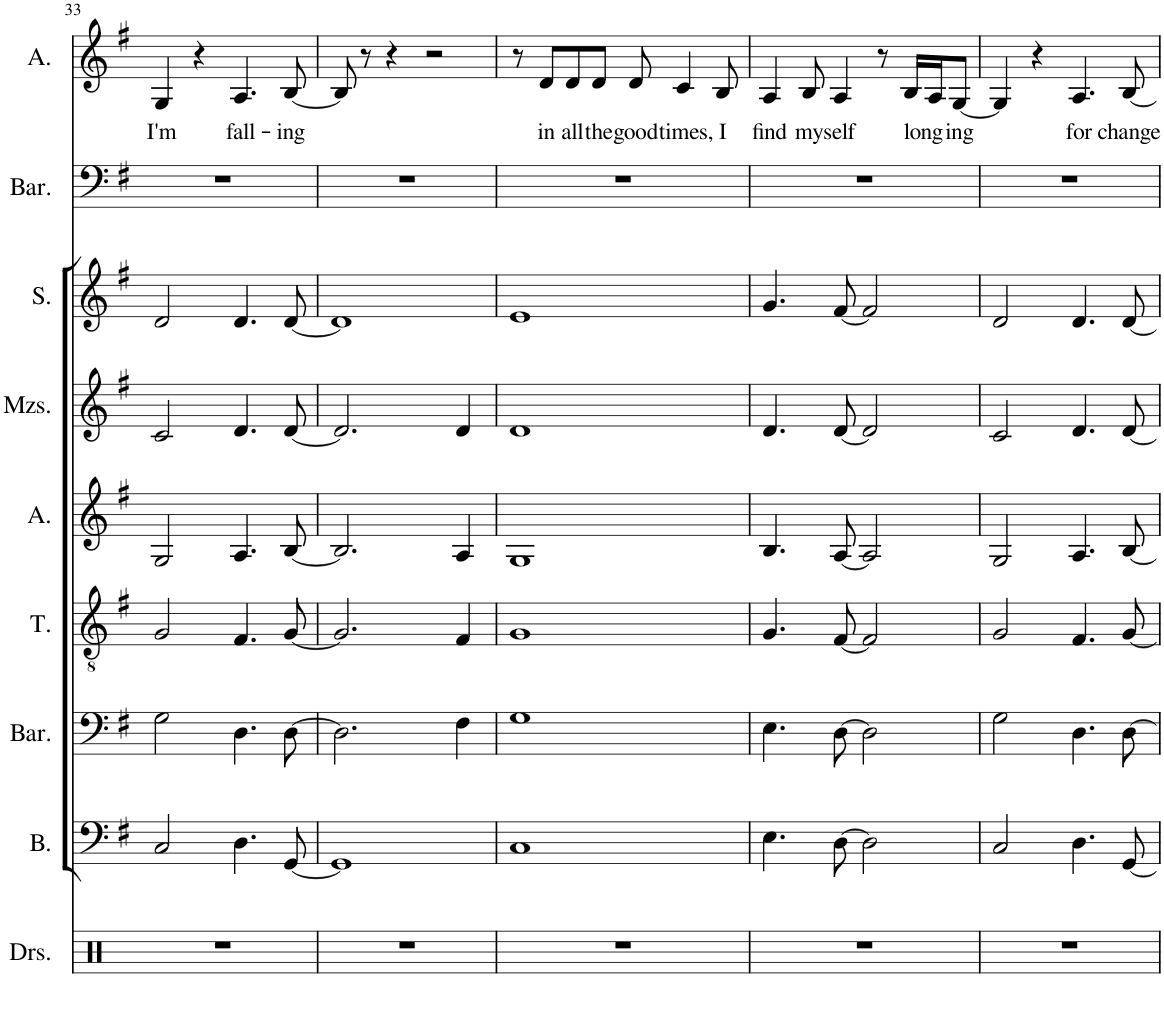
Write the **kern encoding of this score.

**kern	**kern	**kern	**kern	**kern	**kern	**kern	**kern	**kern	**text
*part9	*part8	*part7	*part6	*part5	*part4	*part3	*part2	*part1	*part1
*staff9	*staff8	*staff7	*staff6	*staff5	*staff4	*staff3	*staff2	*staff1	*staff1
*I"Drumset	*I"Bass	*I"Baritone	*I"Tenor	*I"Alto	*I"Mezzo-soprano	*I"Soprano	*I"Baritone	*I"Alto	*
*I'Drs.	*I'B.	*I'Bar.	*I'T.	*I'A.	*I'Mzs.	*I'S.	*I'Bar.	*I'A.	*
!!LO:PB:g=z
*clefX	*clefF4	*clefF4	*clefGv2	*clefG2	*clefG2	*clefG2	*clefF4	*clefG2	*
*k[]	*k[f#]	*k[f#]	*k[f#]	*k[f#]	*k[f#]	*k[f#]	*k[f#]	*k[f#]	*
*M4/4	*M4/4	*M4/4	*M4/4	*M4/4	*M4/4	*M4/4	*M4/4	*M4/4	*
=33	=33	=33	=33	=33	=33	=33	=33	=33	=33
!	!	!	!	!	!	!	!	!	!LO:LY:b
1r	2C/	2G\	2G/	2G/	2c/	2d/	1r	4G/	I'm
.	.	.	.	.	.	.	.	4r	.
!	!	!	!	!	!	!	!	!	!LO:LY:b
.	4.D\	4.D\	4.F#/	4.A/	4.d/	4.d/	.	4.A/	fall-
!	!	!	!	!	!	!	!	!	!LO:LY:b
.	[8GG/	[8D\	[8G/	[8B/	[8d/	[8d/	.	[8B/	-ing
=34	=34	=34	=34	=34	=34	=34	=34	=34	=34
1r	1GG]	2.D\]	2.G/]	2.B/]	2.d/]	1d]	1r	8B/]	.
.	.	.	.	.	.	.	.	8r	.
.	.	.	.	.	.	.	.	4r	.
.	.	.	.	.	.	.	.	2r	.
.	.	4F#\	4F#/	4A/	4d/	.	.	.	.
=35	=35	=35	=35	=35	=35	=35	=35	=35	=35
1r	1C	1G	1G	1G	1d	1e	1r	8r	.
!	!	!	!	!	!	!	!	!	!LO:LY:b
.	.	.	.	.	.	.	.	8d/L	in
!	!	!	!	!	!	!	!	!	!LO:LY:b
.	.	.	.	.	.	.	.	8d/	all
!	!	!	!	!	!	!	!	!	!LO:LY:b
.	.	.	.	.	.	.	.	8d/J	the
!	!	!	!	!	!	!	!	!	!LO:LY:b
.	.	.	.	.	.	.	.	8d/	good
!	!	!	!	!	!	!	!	!	!LO:LY:b
.	.	.	.	.	.	.	.	4c/	times,
!	!	!	!	!	!	!	!	!	!LO:LY:b
.	.	.	.	.	.	.	.	8B/	I
=36	=36	=36	=36	=36	=36	=36	=36	=36	=36
!	!	!	!	!	!	!	!	!	!LO:LY:b
1r	4.E\	4.E\	4.G/	4.B/	4.d/	4.g/	1r	4A/	find
!	!	!	!	!	!	!	!	!	!LO:LY:b
.	.	.	.	.	.	.	.	8B/	my-
!	!	!	!	!	!	!	!	!	!LO:LY:b
.	[8D\	[8D\	[8F#/	[8A/	[8d/	[8f#/	.	4A/	-self
.	2D\]	2D\]	2F#/]	2A/]	2d/]	2f#/]	.	.	.
.	.	.	.	.	.	.	.	8r	.
!	!	!	!	!	!	!	!	!	!LO:LY:b
.	.	.	.	.	.	.	.	16B/LL	long-
.	.	.	.	.	.	.	.	16A/J	.
!	!	!	!	!	!	!	!	!	!LO:LY:b
.	.	.	.	.	.	.	.	[8G/J	-ing
=37	=37	=37	=37	=37	=37	=37	=37	=37	=37
1r	2C/	2G\	2G/	2G/	2c/	2d/	1r	4G/]	.
.	.	.	.	.	.	.	.	4r	.
!	!	!	!	!	!	!	!	!	!LO:LY:b
.	4.D\	4.D\	4.F#/	4.A/	4.d/	4.d/	.	4.A/	for
!	!	!	!	!	!	!	!	!	!LO:LY:b
.	[8GG/	[8D\	[8G/	[8B/	[8d/	[8d/	.	[8B/	change
=	=	=	=	=	=	=	=	=	=
*-	*-	*-	*-	*-	*-	*-	*-	*-	*-
